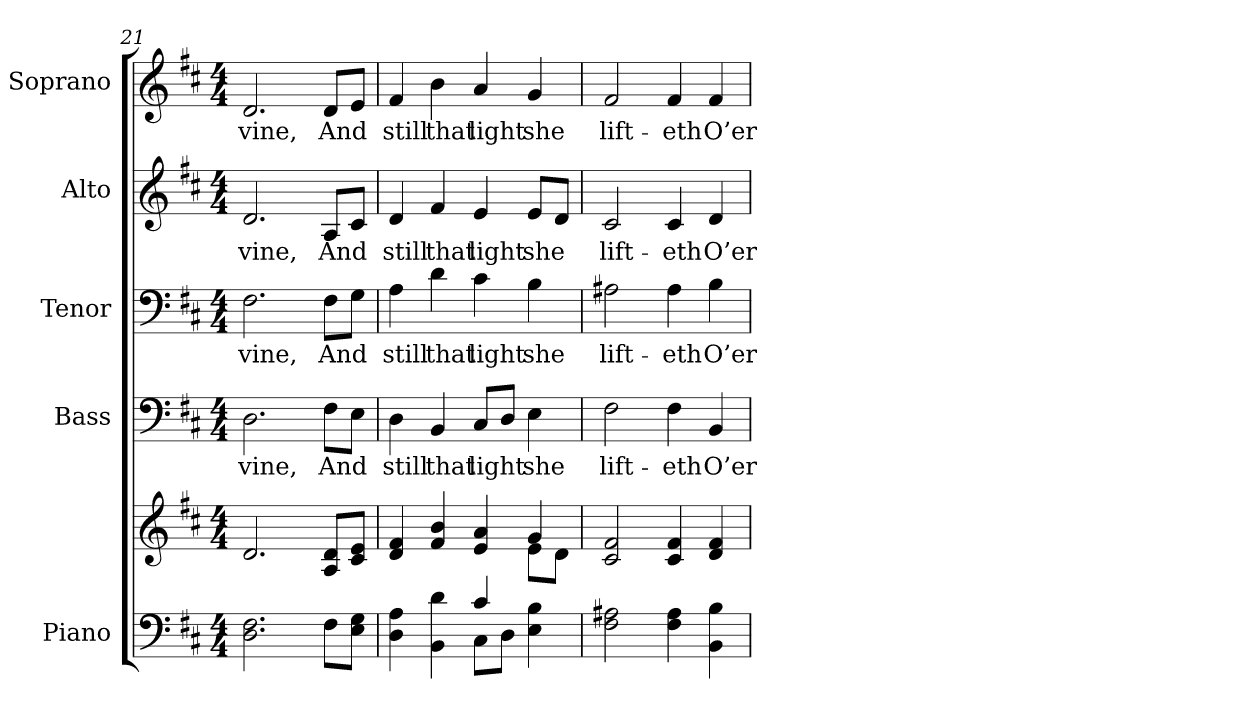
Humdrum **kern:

**kern	**kern	**kern	**text	**kern	**text	**kern	**text	**kern	**text
*part5	*part5	*part4	*part4	*part3	*part3	*part2	*part2	*part1	*part1
*staff6	*staff5	*staff4	*staff4	*staff3	*staff3	*staff2	*staff2	*staff1	*staff1
*I"Piano	*	*I"Bass	*	*I"Tenor	*	*I"Alto	*	*I"Soprano	*
*I'Pno.	*	*I'B.	*	*I'T.	*	*I'A.	*	*I'S.	*
*clefF4	*clefG2	*clefF4	*	*clefF4	*	*clefG2	*	*clefG2	*
*k[f#c#]	*k[f#c#]	*k[f#c#]	*	*k[f#c#]	*	*k[f#c#]	*	*k[f#c#]	*
*D:	*D:	*D:	*	*D:	*	*D:	*	*D:	*
*M4/4	*M4/4	*M4/4	*	*M4/4	*	*M4/4	*	*M4/4	*
=21	=21	=21	=21	=21	=21	=21	=21	=21	=21
!	!	!	!LO:LY:b:color=#000000	!	!	!	!	!	!
!	!	!	!	!	!LO:LY:b:color=#000000	!	!	!	!
!	!	!	!	!	!	!	!LO:LY:b:color=#000000	!	!
!	!	!	!	!	!	!	!	!	!LO:LY:b:color=#000000
2.Di\ 2.F#i	2.di/	2.Di\	-vine,	2.F#i\	-vine,	2.di/	-vine,	2.di/	-vine,
!	!	!	!LO:LY:b:color=#000000	!	!	!	!	!	!
!	!	!	!	!	!LO:LY:b:color=#000000	!	!	!	!
!	!	!	!	!	!	!	!LO:LY:b:color=#000000	!	!
!	!	!	!	!	!	!	!	!	!LO:LY:b:color=#000000
8F#i\L	8Ai/ 8diL	8F#i\L	And	8F#i\L	And	8Ai/L	And	8di/L	And
8Ei\ 8GiJ	8c#i/ 8eiJ	8Ei\J	.	8Gi\J	.	8c#i/J	.	8ei/J	.
!!LO:PB:g=z
=22	=22	=22	=22	=22	=22	=22	=22	=22	=22
*^	*^	*	*	*	*	*	*	*	*
!	!	!	!	!	!LO:LY:b:color=#000000	!	!	!	!	!	!
!	!	!	!	!	!	!	!LO:LY:b:color=#000000	!	!	!	!
!	!	!	!	!	!	!	!	!	!LO:LY:b:color=#000000	!	!
!	!	!	!	!	!	!	!	!	!	!	!LO:LY:b:color=#000000
4Di\ 4Ai	2ryy	4di/ 4f#i	2ryy	4Di\	still	4Ai\	still	4di/	still	4f#i/	still
!	!	!	!	!	!LO:LY:b:color=#000000	!	!	!	!	!	!
!	!	!	!	!	!	!	!LO:LY:b:color=#000000	!	!	!	!
!	!	!	!	!	!	!	!	!	!LO:LY:b:color=#000000	!	!
!	!	!	!	!	!	!	!	!	!	!	!LO:LY:b:color=#000000
4BBi\ 4di	.	4f#i/ 4bi	.	4BBi/	that	4di\	that	4f#i/	that	4bi\	that
!	!	!	!	!	!LO:LY:b:color=#000000	!	!	!	!	!	!
!	!	!	!	!	!	!	!LO:LY:b:color=#000000	!	!	!	!
!	!	!	!	!	!	!	!	!	!LO:LY:b:color=#000000	!	!
!	!	!	!	!	!	!	!	!	!	!	!LO:LY:b:color=#000000
4c#i/	8C#i\L	4ei/ 4ai	4ryy	8C#i/L	light	4c#i\	light	4ei/	light	4ai/	light
.	8Di\J	.	.	8Di/J	.	.	.	.	.	.	.
!	!	!	!	!	!LO:LY:b:color=#000000	!	!	!	!	!	!
!	!	!	!	!	!	!	!LO:LY:b:color=#000000	!	!	!	!
!	!	!	!	!	!	!	!	!	!LO:LY:b:color=#000000	!	!
!	!	!	!	!	!	!	!	!	!	!	!LO:LY:b:color=#000000
4Ei\ 4Bi	4ryy	4gi/	8ei\L	4Ei\	she	4Bi\	she	8ei/L	she	4gi/	she
.	.	.	8di\J	.	.	.	.	8di/J	.	.	.
*v	*v	*	*	*	*	*	*	*	*	*	*
*	*v	*v	*	*	*	*	*	*	*	*
=23	=23	=23	=23	=23	=23	=23	=23	=23	=23
*	*^	*	*	*	*	*	*	*	*
!	!	!	!	!LO:LY:b:color=#000000	!	!	!	!	!	!
*	*v	*v	*	*	*	*	*	*	*	*
*	*^	*	*	*	*	*	*	*	*
!	!	!	!	!	!	!LO:LY:b:color=#000000	!	!	!	!
*	*v	*v	*	*	*	*	*	*	*	*
*	*^	*	*	*	*	*	*	*	*
!	!	!	!	!	!	!	!	!LO:LY:b:color=#000000	!	!
*	*v	*v	*	*	*	*	*	*	*	*
*	*^	*	*	*	*	*	*	*	*
!	!	!	!	!	!	!	!	!	!	!LO:LY:b:color=#000000
*	*v	*v	*	*	*	*	*	*	*	*
2F#i\ 2A#Xi	2c#i/ 2f#i	2F#i\	lift-	2A#Xi\	lift-	2c#i/	lift-	2f#i/	lift-
!	!	!	!LO:LY:b:color=#000000	!	!	!	!	!	!
!	!	!	!	!	!LO:LY:b:color=#000000	!	!	!	!
!	!	!	!	!	!	!	!LO:LY:b:color=#000000	!	!
!	!	!	!	!	!	!	!	!	!LO:LY:b:color=#000000
4F#i\ 4A#i	4c#i/ 4f#i	4F#i\	-eth	4A#i\	-eth	4c#i/	-eth	4f#i/	-eth
!	!	!	!LO:LY:b:color=#000000	!	!	!	!	!	!
!	!	!	!	!	!LO:LY:b:color=#000000	!	!	!	!
!	!	!	!	!	!	!	!LO:LY:b:color=#000000	!	!
!	!	!	!	!	!	!	!	!	!LO:LY:b:color=#000000
4BBi\ 4Bi	4di/ 4f#i	4BBi/	O’er	4Bi\	O’er	4di/	O’er	4f#i/	O’er
=	=	=	=	=	=	=	=	=	=
*-	*-	*-	*-	*-	*-	*-	*-	*-	*-
